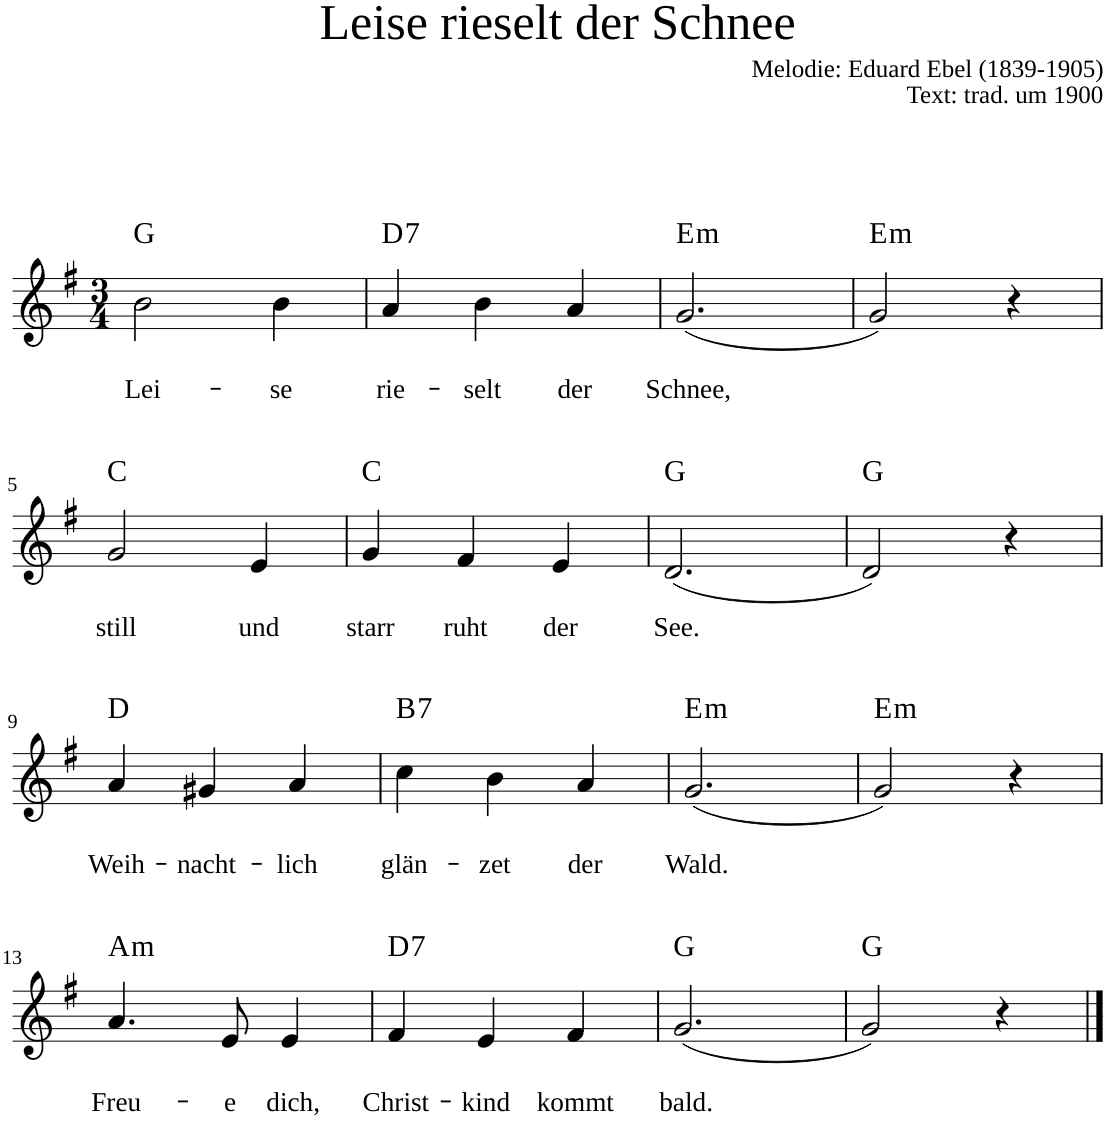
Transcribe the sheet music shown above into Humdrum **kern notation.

**kern	**text	**text	**harte
*part1	*part1	*part1	*part1
*staff1	*staff1	*staff1	*
*clefG2	*	*	*
*k[f#]	*	*	*
*G:	*	*	*
*M3/4	*	*	*
=1	=1	=1	=1
!	!	!LO:LY:b	!
2b\	.	Lei-	G:maj
!	!	!LO:LY:b	!
4b\	.	-se	.
=2	=2	=2	=2
!	!	!LO:LY:b	!LO:H:kt=7
4a/	.	rie-	D:7
!	!	!LO:LY:b	!
4b\	.	-selt	.
!	!	!LO:LY:b	!
4a/	.	der	.
=3	=3	=3	=3
!	!	!LO:LY:b	!LO:H:kt=m
(2.g/	.	Schnee,	E:min
=4	=4	=4	=4
!	!	!	!LO:H:kt=m
2g/)	.	.	E:min
4r	.	.	.
!!LO:LB:g=z
=5	=5	=5	=5
!	!	!LO:LY:b	!
2g/	.	still	C:maj
!	!	!LO:LY:b	!
4e/	.	und	.
=6	=6	=6	=6
!	!	!LO:LY:b	!
4g/	.	starr	C:maj
!	!	!LO:LY:b	!
4f#/	.	ruht	.
!	!	!LO:LY:b	!
4e/	.	der	.
=7	=7	=7	=7
!	!	!LO:LY:b	!
(2.d/	.	See.	G:maj
=8	=8	=8	=8
2d/)	.	.	G:maj
4r	.	.	.
!!LO:LB:g=z
=9	=9	=9	=9
!	!	!LO:LY:b	!
4a/	.	Weih-	D:maj
!	!	!LO:LY:b	!
4g#X/	.	-nacht-	.
!	!	!LO:LY:b	!
4a/	.	-lich	.
=10	=10	=10	=10
!	!	!LO:LY:b	!LO:H:kt=7
4cc\	.	glän-	B:7
!	!	!LO:LY:b	!
4b\	.	-zet	.
!	!	!LO:LY:b	!
4a/	.	der	.
=11	=11	=11	=11
!	!	!LO:LY:b	!LO:H:kt=m
(2.g/	.	Wald.	E:min
=12	=12	=12	=12
!	!	!	!LO:H:kt=m
2g/)	.	.	E:min
4r	.	.	.
!!LO:LB:g=z
=13	=13	=13	=13
!	!	!LO:LY:b	!LO:H:kt=m
4.a/	.	Freu-	A:min
!	!	!LO:LY:b	!
8e/	.	-e	.
!	!	!LO:LY:b	!
4e/	.	dich,	.
=14	=14	=14	=14
!	!	!LO:LY:b	!LO:H:kt=7
4f#/	.	Christ-	D:7
!	!	!LO:LY:b	!
4e/	.	-kind	.
!	!	!LO:LY:b	!
4f#/	.	kommt	.
=15	=15	=15	=15
!	!	!LO:LY:b	!
(2.g/	.	bald.	G:maj
=16	=16	=16	=16
2g/)	.	.	G:maj
4r	.	.	.
==	==	==	==
*-	*-	*-	*-
